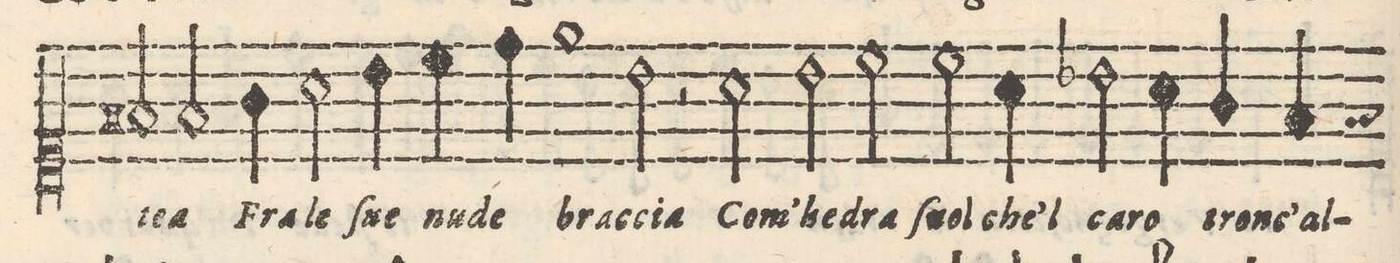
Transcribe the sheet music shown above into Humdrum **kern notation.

**kern	**text
*I"Canto	*
*clefC1	*
*k[]	*
*M2/1	*
2f#X/	-te-
2f#/	-a
4g\	Fra-
2a\	-le
4b\	ſue
=7-	=7-
4cc\	nu-
4dd\	-de
1ee	brac-
2b\	-cia
=8-	=8-
2r	.
2a\	Com'-
2b\	-hed-
2cc\	-ra
=9-	=9-
2cc\	ſuol
4a\	che'l
2b-X\	ca-
4a\	-ro
4g/	tron-
4fny/	-c'al-
=10-	=10-
*-	*-
